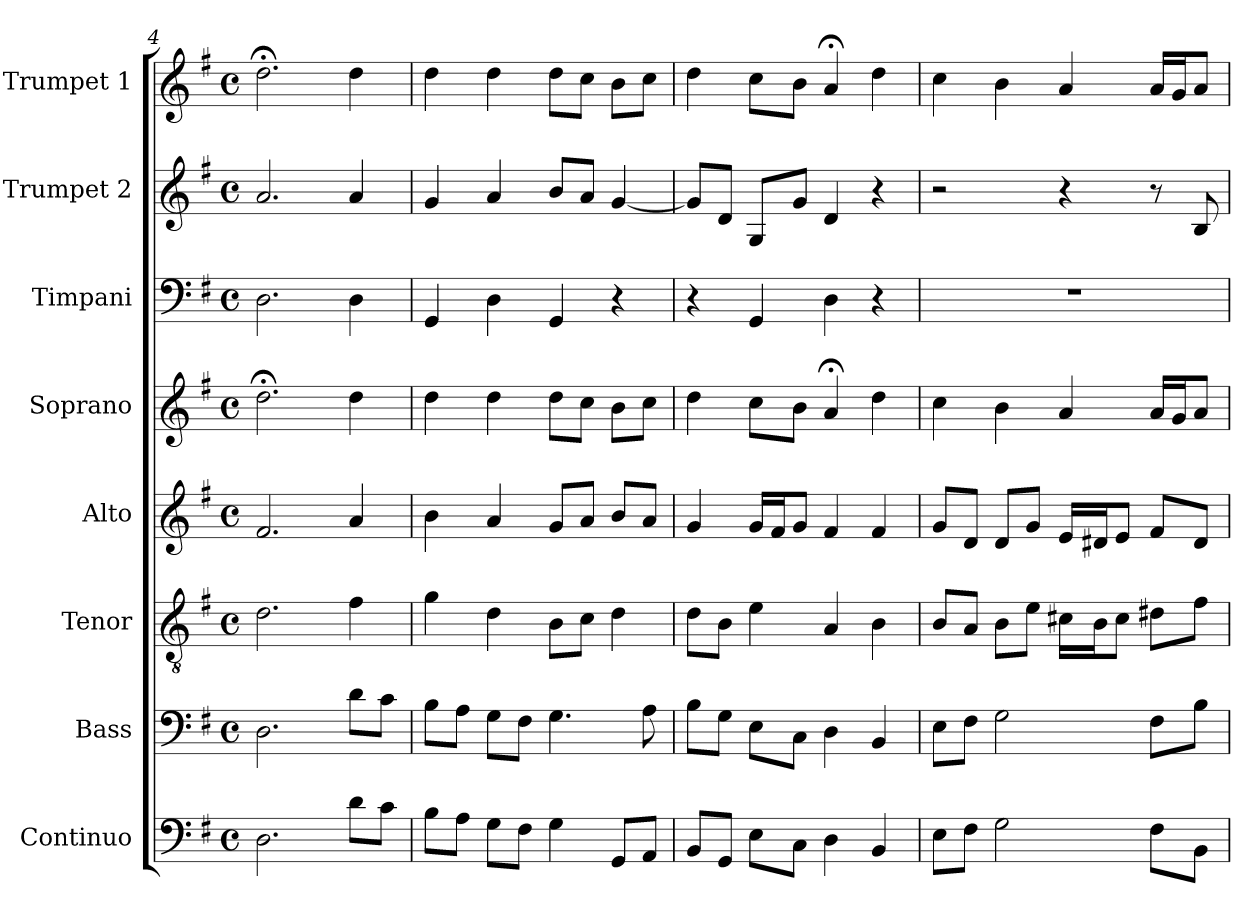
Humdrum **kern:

**kern	**kern	**kern	**kern	**kern	**kern	**kern	**kern
*part8	*part7	*part6	*part5	*part4	*part3	*part2	*part1
*staff8	*staff7	*staff6	*staff5	*staff4	*staff3	*staff2	*staff1
*I"Continuo	*I"Bass	*I"Tenor	*I"Alto	*I"Soprano	*I"Timpani	*I"Trumpet 2	*I"Trumpet 1
*	*I'B.	*I'T.	*I'A.	*I'S.	*	*	*
*clefF4	*clefF4	*clefGv2	*clefG2	*clefG2	*clefF4	*clefG2	*clefG2
*k[f#]	*k[f#]	*k[f#]	*k[f#]	*k[f#]	*k[f#]	*k[f#]	*k[f#]
*G:	*G:	*G:	*G:	*G:	*G:	*G:	*G:
*M4/4	*M4/4	*M4/4	*M4/4	*M4/4	*M4/4	*M4/4	*M4/4
*met(c)	*met(c)	*met(c)	*met(c)	*met(c)	*met(c)	*met(c)	*met(c)
=4	=4	=4	=4	=4	=4	=4	=4
2.D\	2.D\	2.d\	2.f#/	2.dd;<\	2.D\	2.a/	2.dd;<\
8d\L	8d\L	4f#\	4a/	4dd\	4D\	4a/	4dd\
8c\J	8c\J	.	.	.	.	.	.
=5	=5	=5	=5	=5	=5	=5	=5
8B\L	8B\L	4g\	4b\	4dd\	4GG/	4g/	4dd\
8A\J	8A\J	.	.	.	.	.	.
8G\L	8G\L	4d\	4a/	4dd\	4D\	4a/	4dd\
8F#\J	8F#\J	.	.	.	.	.	.
4G\	4.G\	8B\L	8g/L	8dd\L	4GG/	8b/L	8dd\L
.	.	8c\J	8a/J	8cc\J	.	8a/J	8cc\J
8GG/L	.	4d\	8b/L	8b\L	4r	[4g/	8b\L
8AA/J	8A\	.	8a/J	8cc\J	.	.	8cc\J
!!LO:LB:g=z
=6	=6	=6	=6	=6	=6	=6	=6
8BB/L	8B\L	8d\L	4g/	4dd\	4r	8g/L]	4dd\
8GG/J	8G\J	8B\J	.	.	.	8d/J	.
8E\L	8E\L	4e\	16g/LL	8cc\L	4GG/	8G/L	8cc\L
.	.	.	16f#/J	.	.	.	.
8C\J	8C\J	.	8g/J	8b\J	.	8g/J	8b\J
4D\	4D\	4A/	4f#/	4a;</	4D\	4d/	4a;</
4BB/	4BB/	4B\	4f#/	4dd\	4r	4r	4dd\
=7	=7	=7	=7	=7	=7	=7	=7
8E\L	8E\L	8B/L	8g/L	4cc\	1r	2r	4cc\
8F#\J	8F#\J	8A/J	8d/J	.	.	.	.
2G\	2G\	8B\L	8d/L	4b\	.	.	4b\
.	.	8e\J	8g/J	.	.	.	.
.	.	16c#X\LL	16e/LL	4a/	.	4r	4a/
.	.	16B\J	16d#X/J	.	.	.	.
.	.	8c#\J	8e/J	.	.	.	.
8F#\L	8F#\L	8d#X\L	8f#/L	16a/LL	.	8r	16a/LL
.	.	.	.	16g/J	.	.	16g/J
8BB\J	8B\J	8f#\J	8d#/J	8a/J	.	8B/	8a/J
=	=	=	=	=	=	=	=
*-	*-	*-	*-	*-	*-	*-	*-
